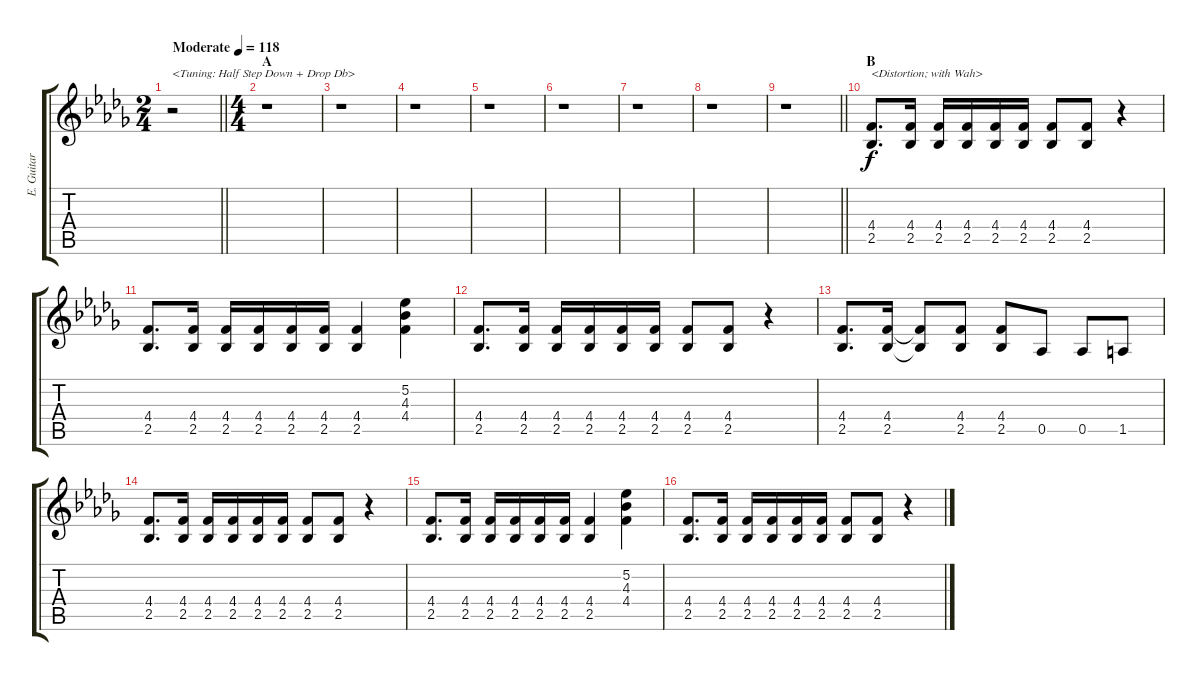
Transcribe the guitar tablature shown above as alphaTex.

\track ("E. Guitar II" "E. Guitar ") {instrument overdrivenguitar}
\staff {score tabs}
\tuning (Eb4 Bb3 Gb3 Db3 Ab2 Db2) {hide}
\ts (2 4)
\tempo (118 "Moderate")
\clef g2
\barLineRight lightlight
\ks db
r.2{txt "<Tuning: Half Step Down + Drop Db>" dy f instrument overdrivenguitar} |
\ts (4 4)
\section ("" "A")
r.1 |
r.1 |
r.1 |
r.1 |
r.1 |
r.1 |
r.1 |
\barLineRight lightlight
r.1 |
\section ("" "B")
(4.4 2.5).8{d txt "<Distortion; with Wah>"} (4.4 2.5).16 (4.4 2.5).16 (4.4 2.5).16 (4.4 2.5).16 (4.4 2.5).16 (4.4 2.5).8 (4.4 2.5).8 r.4 |
(4.4 2.5).8{d} (4.4 2.5).16 (4.4 2.5).16 (4.4 2.5).16 (4.4 2.5).16 (4.4 2.5).16 (4.4 2.5).4 (5.2 4.3 4.4).4 |
(4.4 2.5).8{d} (4.4 2.5).16 (4.4 2.5).16 (4.4 2.5).16 (4.4 2.5).16 (4.4 2.5).16 (4.4 2.5).8 (4.4 2.5).8 r.4 |
(4.4 2.5).8{d} (4.4 2.5).16 (4.4{t} 2.5{t}).8 (4.4 2.5).8 (4.4 2.5).8 0.5.8 0.5.8 1.5.8 |
(4.4 2.5).8{d} (4.4 2.5).16 (4.4 2.5).16 (4.4 2.5).16 (4.4 2.5).16 (4.4 2.5).16 (4.4 2.5).8 (4.4 2.5).8 r.4 |
(4.4 2.5).8{d} (4.4 2.5).16 (4.4 2.5).16 (4.4 2.5).16 (4.4 2.5).16 (4.4 2.5).16 (4.4 2.5).4 (5.2 4.3 4.4).4 |
(4.4 2.5).8{d} (4.4 2.5).16 (4.4 2.5).16 (4.4 2.5).16 (4.4 2.5).16 (4.4 2.5).16 (4.4 2.5).8 (4.4 2.5).8 r.4
